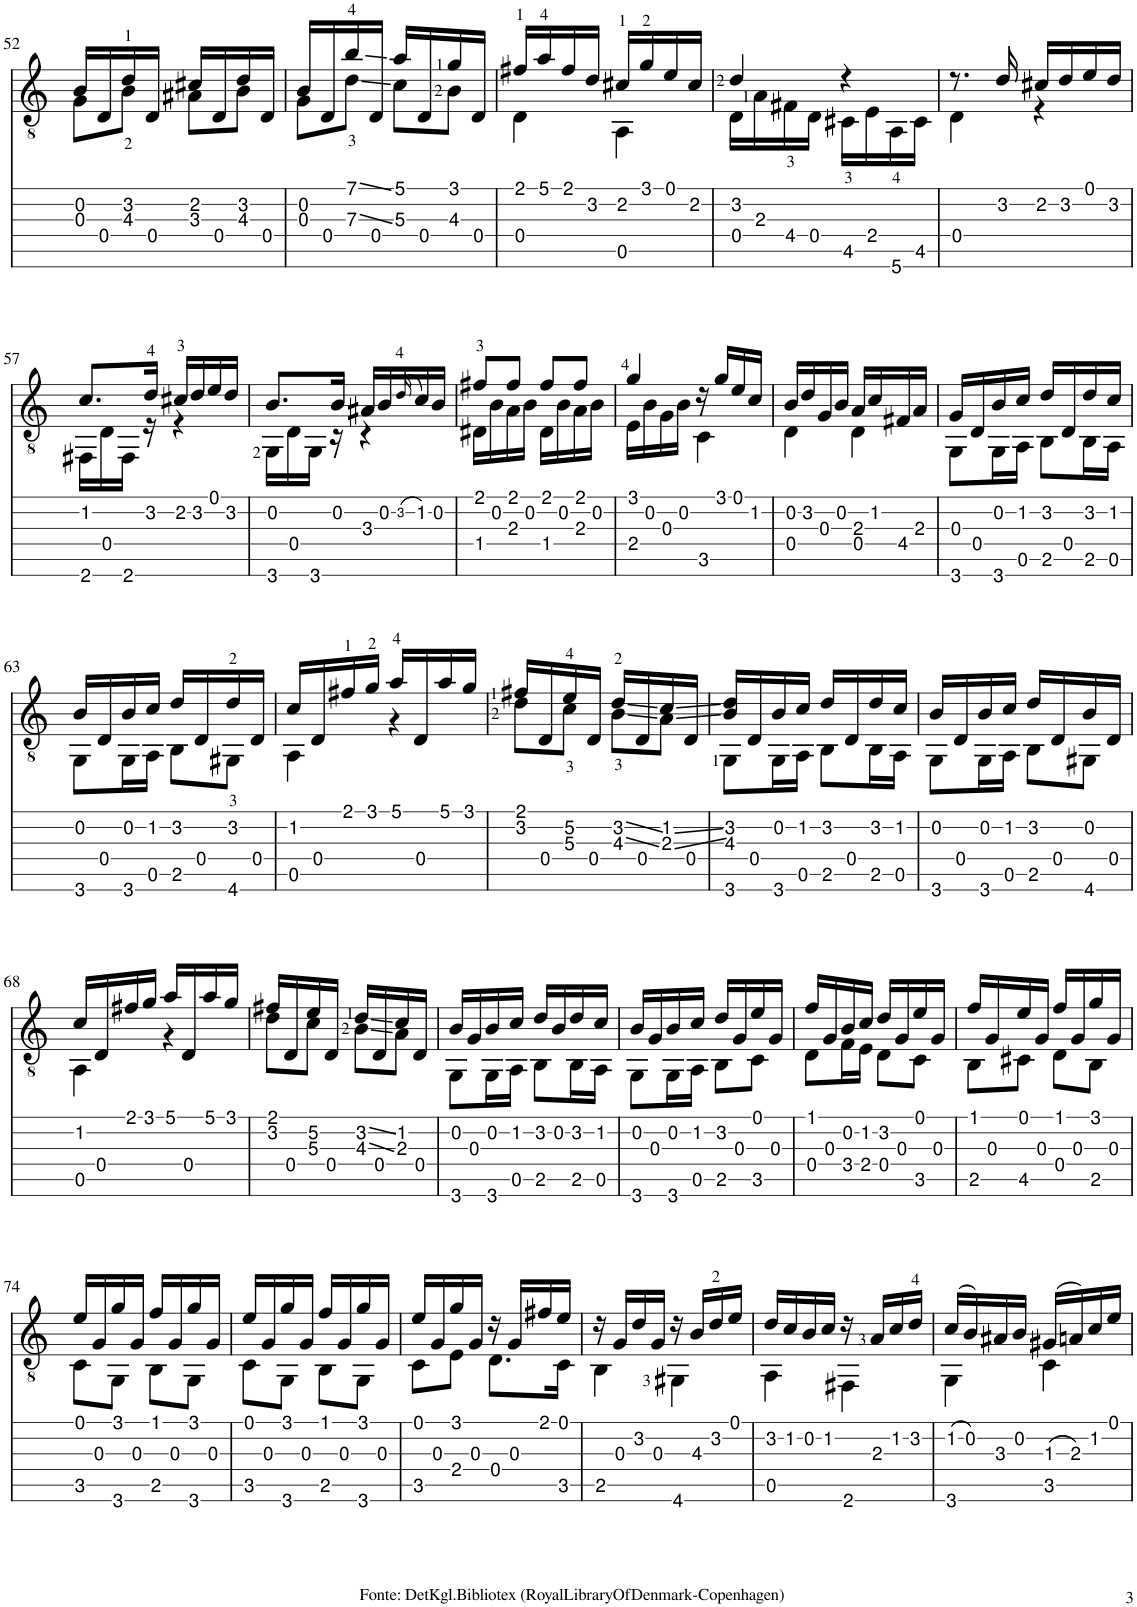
**kern	**kern
*part1	*part1
*staff2	*staff1
*I"Guitar	*
*I'Guit.	*
!!LO:PB:g=z
*	*clefGv2
*k[]	*k[]
*M2/4	*M2/4
=52	=52
*^	*^
16BLL	8GL	16B/LL	8G\L
16DJ	.	16D/	.
16dL	8BJ	16d/	8B\J
16DJJ	.	16D/JJ	.
16c#LL	8A#L	16c#X/LL	8A#X\L
16DJ	.	16D/	.
16dL	8BJ	16d/	8B\J
16DJJ	.	16D/JJ	.
=53	=53	=53	=53
16BLL	8GL	16B/LL	8G\L
16DJ	.	16D/	.
16bL	8dJ	16b/	8d\J
16DJJ	.	16D/JJ	.
16aLL	8cL	16a/LL	8c\L
16DJ	.	16D/	.
16gL	8BJ	16g/	8B\J
16DJJ	.	16D/JJ	.
=54	=54	=54	=54
16f#LL	4D	16f#X/LL	4D\
16aJ	.	16a/	.
16f#L	.	16f#/	.
16dJJ	.	16d/JJ	.
16c#LL	4AA	16c#X/LL	4AA\
16gJ	.	16g/	.
16eL	.	16e/	.
16c#JJ	.	16c#/JJ	.
=55	=55	=55	=55
4d	16DLL	4d/	16D\LL
.	16AJ	.	16A\
.	16F#L	.	16F#X\
.	16DJJ	.	16D\JJ
4r	16C#LL	4r	16C#X\LL
.	16EJ	.	16E\
.	16AAL	.	16AA\
.	16C#JJ	.	16C#\JJ
=56	=56	=56	=56
8.r	4D	8.r	4D\
16d	.	16d/	.
16c#LL	4r	16c#X/LL	4r
16dJ	.	16d/	.
16eL	.	16e/	.
16dJJ	.	16d/JJ	.
!!LO:LB:g=z	!!
=57	=57	=57	=57
8.cL	16FF#LL	8.c/L	16FF#X\LL
.	16D	.	16D\
.	16FF#JJ	.	16FF#\JJ
16dJk	16r	16d/Jk	16r
16c#LL	4r	16c#X/LL	4r
16dJ	.	16d/	.
16eL	.	16e/	.
16dJJ	.	16d/JJ	.
=58	=58	=58	=58
8.BL	16GGLL	8.B/L	16GG\LL
.	16D	.	16D\
.	16GGJJ	.	16GG\JJ
16BJk	16r	16B/Jk	16r
16A#LL	4r	16A#X/LL	4r
16BJ	.	16B/	.
qd	.	(16qd/	.
16cL	.	16c/)	.
16BJJ	.	16B/JJ	.
=59	=59	=59	=59
8f#L	16D#LL	8f#X/L	16D#X\LL
.	16BJ	.	16B\
8f#J	16AL	8f#/J	16A\
.	16BJJ	.	16B\JJ
8f#L	16D#LL	8f#/L	16D#\LL
.	16BJ	.	16B\
8f#J	16AL	8f#/J	16A\
.	16BJJ	.	16B\JJ
=60	=60	=60	=60
4g	16ELL	4g/	16E\LL
.	16BJ	.	16B\
.	16GL	.	16G\
.	16BJJ	.	16B\JJ
16r	4C	16r	4C\
16gLL	.	16g/LL	.
16e	.	16e/	.
16cJJ	.	16c/JJ	.
=61	=61	=61	=61
16BLL	4D	16B/LL	4D\
16dJ	.	16d/	.
16GL	.	16G/	.
16BJJ	.	16B/JJ	.
16ALL	4D	16A/LL	4D\
16cJ	.	16c/	.
16F#L	.	16F#X/	.
16AJJ	.	16A/JJ	.
=62	=62	=62	=62
16GLL	8GGL	16G/LL	8GG\L
16DJ	.	16D/	.
16BL	16GGL	16B/	16GG\L
16cJJ	16AAJJ	16c/JJ	16AA\JJ
16dLL	8BBL	16d/LL	8BB\L
16DJ	.	16D/	.
16dL	16BBL	16d/	16BB\L
16cJJ	16AAJJ	16c/JJ	16AA\JJ
!!LO:LB:g=z	!!
=63	=63	=63	=63
16BLL	8GGL	16B/LL	8GG\L
16DJ	.	16D/	.
16BL	16GGL	16B/	16GG\L
16cJJ	16AAJJ	16c/JJ	16AA\JJ
16dLL	8BBL	16d/LL	8BB\L
16DJ	.	16D/	.
16dL	8GG#J	16d/	8GG#X\J
16DJJ	.	16D/JJ	.
=64	=64	=64	=64
16cLL	4AA	16c/LL	4AA\
16DJ	.	16D/	.
16f#L	.	16f#X/	.
16gJJ	.	16g/JJ	.
16aLL	4r	16a/LL	4r
16DJ	.	16D/	.
16aL	.	16a/	.
16gJJ	.	16g/JJ	.
=65	=65	=65	=65
16f#LL	8dL	16f#X/LL	8d\L
16DJ	.	16D/	.
16eL	8cJ	16e/	8c\J
16DJJ	.	16D/JJ	.
16dLL	8BL	16d/LL	8B\L
16DJ	.	16D/	.
16cL	8AJ	16c/	8A\J
16DJJ	.	16D/JJ	.
=66	=66	=66	=66
16B\ 16d\LL	8GGL	16B/ 16d/LL	8GG\L
16DJ	.	16D/	.
16BL	16GGL	16B/	16GG\L
16cJJ	16AAJJ	16c/JJ	16AA\JJ
16dLL	8BBL	16d/LL	8BB\L
16DJ	.	16D/	.
16dL	16BBL	16d/	16BB\L
16cJJ	16AAJJ	16c/JJ	16AA\JJ
=67	=67	=67	=67
16BLL	8GGL	16B/LL	8GG\L
16DJ	.	16D/	.
16BL	16GGL	16B/	16GG\L
16cJJ	16AAJJ	16c/JJ	16AA\JJ
16dLL	8BBL	16d/LL	8BB\L
16DJ	.	16D/	.
16BL	8GG#J	16B/	8GG#X\J
16DJJ	.	16D/JJ	.
!!LO:LB:g=z	!!
=68	=68	=68	=68
16cLL	4AA	16c/LL	4AA\
16DJ	.	16D/	.
16f#L	.	16f#X/	.
16gJJ	.	16g/JJ	.
16aLL	4r	16a/LL	4r
16DJ	.	16D/	.
16aL	.	16a/	.
16gJJ	.	16g/JJ	.
=69	=69	=69	=69
16f#LL	8dL	16f#X/LL	8d\L
16DJ	.	16D/	.
16eL	8cJ	16e/	8c\J
16DJJ	.	16D/JJ	.
16dLL	8BL	16d/LL	8B\L
16DJ	.	16D/	.
16cL	8AJ	16c/	8A\J
16DJJ	.	16D/JJ	.
=70	=70	=70	=70
16BLL	8GGL	16B/LL	8GG\L
16GJ	.	16G/	.
16BL	16GGL	16B/	16GG\L
16cJJ	16AAJJ	16c/JJ	16AA\JJ
16dLL	8BBL	16d/LL	8BB\L
16BJ	.	16B/	.
16dL	16BBL	16d/	16BB\L
16cJJ	16AAJJ	16c/JJ	16AA\JJ
=71	=71	=71	=71
16BLL	8GGL	16B/LL	8GG\L
16GJ	.	16G/	.
16BL	16GGL	16B/	16GG\L
16cJJ	16AAJJ	16c/JJ	16AA\JJ
16dLL	8BBL	16d/LL	8BB\L
16GJ	.	16G/	.
16eL	8CJ	16e/	8C\J
16GJJ	.	16G/JJ	.
=72	=72	=72	=72
16fLL	8DL	16f/LL	8D\L
16GJ	.	16G/	.
16BL	16FL	16B/	16F\L
16cJJ	16EJJ	16c/JJ	16E\JJ
16dLL	8DL	16d/LL	8D\L
16GJ	.	16G/	.
16eL	8CJ	16e/	8C\J
16GJJ	.	16G/JJ	.
=73	=73	=73	=73
16fLL	8BBL	16f/LL	8BB\L
16GJ	.	16G/	.
16eL	8C#J	16e/	8C#X\J
16GJJ	.	16G/JJ	.
16fLL	8DL	16f/LL	8D\L
16GJ	.	16G/	.
16gL	8BBJ	16g/	8BB\J
16GJJ	.	16G/JJ	.
!!LO:LB:g=z	!!
=74	=74	=74	=74
16eLL	8CL	16e/LL	8C\L
16GJ	.	16G/	.
16gL	8GGJ	16g/	8GG\J
16GJJ	.	16G/JJ	.
16fLL	8BBL	16f/LL	8BB\L
16GJ	.	16G/	.
16gL	8GGJ	16g/	8GG\J
16GJJ	.	16G/JJ	.
=75	=75	=75	=75
16eLL	8CL	16e/LL	8C\L
16GJ	.	16G/	.
16gL	8GGJ	16g/	8GG\J
16GJJ	.	16G/JJ	.
16fLL	8BBL	16f/LL	8BB\L
16GJ	.	16G/	.
16gL	8GGJ	16g/	8GG\J
16GJJ	.	16G/JJ	.
=76	=76	=76	=76
16eLL	8CL	16e/LL	8C\L
16GJ	.	16G/	.
16gL	8EJ	16g/	8E\J
16GJJ	.	16G/JJ	.
16r	8.DL	16r	8.D\L
16GLL	.	16G/LL	.
16f#	.	16f#X/	.
16eJJ	16CJk	16e/JJ	16C\Jk
=77	=77	=77	=77
16r	4BB	16r	4BB\
16GLL	.	16G/LL	.
16d	.	16d/	.
16GJJ	.	16G/JJ	.
16r	4GG#	16r	4GG#X\
16BLL	.	16B/LL	.
16d	.	16d/	.
16eJJ	.	16e/JJ	.
=78	=78	=78	=78
16dLL	4AA	16d/LL	4AA\
16cJ	.	16c/	.
16BL	.	16B/	.
16cJJ	.	16c/JJ	.
16r	4FF#	16r	4FF#X\
16ALL	.	16A/LL	.
16c	.	16c/	.
16dJJ	.	16d/JJ	.
=79	=79	=79	=79
16cLL	4GG	(16c/LL	4GG\
16BJ	.	16B/)	.
16A#L	.	16A#X/	.
16BJJ	.	16B/JJ	.
16G#LL	4C	(16G#X/LL	4C\
16AJ	.	16An/)	.
16cL	.	16c/	.
16eJJ	.	16e/JJ	.
*v	*v	*	*
*	*v	*v
=	=
*-	*-
